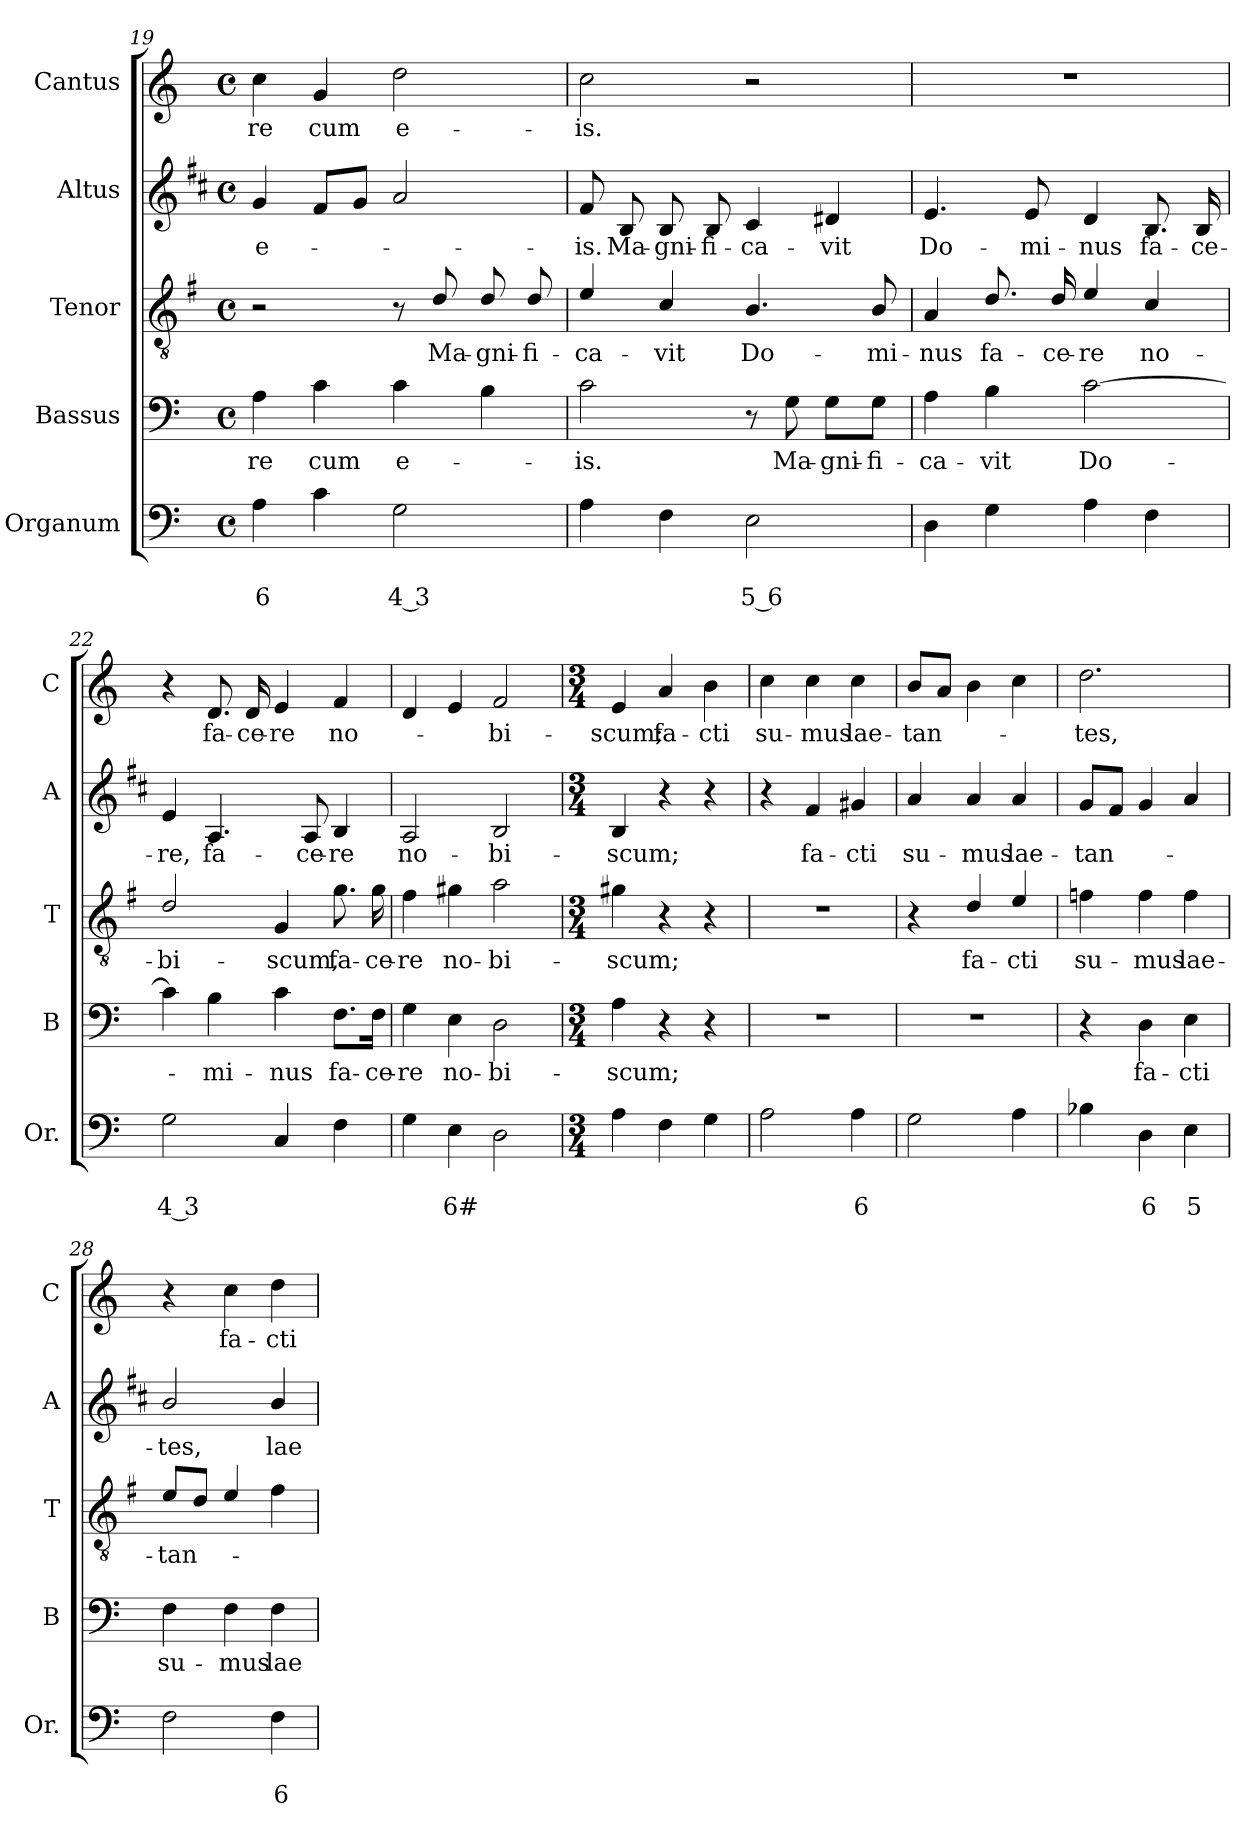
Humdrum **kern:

**kern	**text	**text	**kern	**text	**kern	**text	**kern	**text	**kern	**text
*part5	*part5	*part5	*part4	*part4	*part3	*part3	*part2	*part2	*part1	*part1
*staff5	*staff5	*staff5	*staff4	*staff4	*staff3	*staff3	*staff2	*staff2	*staff1	*staff1
*I"Organum	*	*	*I"Bassus	*	*I"Tenor	*	*I"Altus	*	*I"Cantus	*
*I'Or.	*	*	*I'B	*	*I'T	*	*I'A	*	*I'C	*
*clefF4	*	*	*clefF4	*	*clefGv2	*	*clefG2	*	*clefG2	*
*	*	*	*	*	*ITrd4c7	*	*ITrd1c2	*	*	*
*k[]	*	*	*k[]	*	*k[]	*	*k[]	*	*k[]	*
*C:	*	*	*C:	*	*C:	*	*C:	*	*C:	*
*M4/4	*	*	*M4/4	*	*M4/4	*	*M4/4	*	*M4/4	*
*met(c)	*	*	*met(c)	*	*met(c)	*	*met(c)	*	*met(c)	*
=19	=19	=19	=19	=19	=19	=19	=19	=19	=19	=19
!	!	!LO:LY:b	!	!LO:LY:b	!	!	!	!LO:LY:b	!	!LO:LY:b
4A\	.	6	4A\	-re	2r	.	4f/	e-	4cc\	-re
!	!	!	!	!LO:LY:b	!	!	!	!	!	!LO:LY:b
4c\	.	.	4c\	cum	.	.	8e/L	.	4g/	cum
.	.	.	.	.	.	.	8f/J	.	.	.
!	!	!LO:LY:b	!	!LO:LY:b	!	!	!	!	!	!LO:LY:b
2G\	.	4 3	4c\	e-	8r	.	2g/	.	2dd\	e-
!	!	!	!	!	!	!LO:LY:b	!	!	!	!
.	.	.	.	.	8G/	Ma-	.	.	.	.
!	!	!	!	!	!	!LO:LY:b	!	!	!	!
.	.	.	4B\	.	8G/	-gni-	.	.	.	.
!	!	!	!	!	!	!LO:LY:b	!	!	!	!
.	.	.	.	.	8G/	-fi-	.	.	.	.
=20	=20	=20	=20	=20	=20	=20	=20	=20	=20	=20
!	!	!	!	!LO:LY:b	!	!LO:LY:b	!	!LO:LY:b	!	!LO:LY:b
4A\	.	.	2c\	-is.	4A/	-ca-	8e/	-is.	2cc\	-is.
!	!	!	!	!	!	!	!	!LO:LY:b	!	!
.	.	.	.	.	.	.	8A/	Ma-	.	.
!	!	!	!	!	!	!LO:LY:b	!	!LO:LY:b	!	!
4F\	.	.	.	.	4F/	-vit	8A/	-gni-	.	.
!	!	!	!	!	!	!	!	!LO:LY:b	!	!
.	.	.	.	.	.	.	8A/	-fi-	.	.
!	!	!LO:LY:b	!	!	!	!LO:LY:b	!	!LO:LY:b	!	!
2E\	.	5 6	8r	.	4.E/	Do-	4B/	-ca-	2r	.
!	!	!	!	!LO:LY:b	!	!	!	!	!	!
.	.	.	8G\	Ma-	.	.	.	.	.	.
!	!	!	!	!LO:LY:b	!	!	!	!LO:LY:b	!	!
.	.	.	8G\L	-gni-	.	.	4c#X/	-vit	.	.
!	!	!	!	!LO:LY:b	!	!LO:LY:b	!	!	!	!
.	.	.	8G\J	-fi-	8E/	-mi-	.	.	.	.
=21	=21	=21	=21	=21	=21	=21	=21	=21	=21	=21
!	!	!	!	!LO:LY:b	!	!LO:LY:b	!	!LO:LY:b	!	!
4D\	.	.	4A\	-ca-	4D/	-nus	4.d/	Do-	1r	.
!	!	!	!	!LO:LY:b	!	!LO:LY:b	!	!	!	!
4G\	.	.	4B\	-vit	8.G/	fa-	.	.	.	.
!	!	!	!	!	!	!	!	!LO:LY:b	!	!
.	.	.	.	.	.	.	8d/	-mi-	.	.
!	!	!	!	!	!	!LO:LY:b	!	!	!	!
.	.	.	.	.	16G/	-ce-	.	.	.	.
!	!	!	!	!LO:LY:b	!	!LO:LY:b	!	!LO:LY:b	!	!
4A\	.	.	[2c\	Do-	4A/	-re	4c/	-nus	.	.
!	!	!	!	!	!	!LO:LY:b	!	!LO:LY:b	!	!
4F\	.	.	.	.	4F/	no-	8.A/	fa-	.	.
!	!	!	!	!	!	!	!	!LO:LY:b	!	!
.	.	.	.	.	.	.	16A/	-ce-	.	.
!!LO:LB:g=z
=22	=22	=22	=22	=22	=22	=22	=22	=22	=22	=22
!	!	!LO:LY:b	!	!	!	!LO:LY:b	!	!LO:LY:b	!	!
2G\	.	4 3	4c\]	.	2G/	-bi-	4d/	-re,	4r	.
!	!	!	!	!LO:LY:b	!	!	!	!LO:LY:b	!	!LO:LY:b
.	.	.	4B\	-mi-	.	.	4.G/	fa-	8.d/	fa-
!	!	!	!	!	!	!	!	!	!	!LO:LY:b
.	.	.	.	.	.	.	.	.	16d/	-ce-
!	!	!	!	!LO:LY:b	!	!LO:LY:b	!	!	!	!LO:LY:b
4C/	.	.	4c\	-nus	4C/	-scum,	.	.	4e/	-re
!	!	!	!	!	!	!	!	!LO:LY:b	!	!
.	.	.	.	.	.	.	8G/	-ce-	.	.
!	!	!	!	!LO:LY:b	!	!LO:LY:b	!	!LO:LY:b	!	!LO:LY:b
4F\	.	.	8.F\L	fa-	8.c\	fa-	4A/	-re	4f/	no-
!	!	!	!	!LO:LY:b	!	!LO:LY:b	!	!	!	!
.	.	.	16F\Jk	-ce-	16c\	-ce-	.	.	.	.
=23	=23	=23	=23	=23	=23	=23	=23	=23	=23	=23
!	!	!	!	!LO:LY:b	!	!LO:LY:b	!	!LO:LY:b	!	!
4G\	.	.	4G\	-re	4B\	-re	2G/	no-	4d/	.
!	!	!LO:LY:b	!	!LO:LY:b	!	!LO:LY:b	!	!	!	!
4E\	.	6#	4E\	no-	4c#X\	no-	.	.	4e/	.
!	!	!	!	!LO:LY:b	!	!LO:LY:b	!	!LO:LY:b	!	!LO:LY:b
2D\	.	.	2D\	-bi-	2d\	-bi-	2A/	-bi-	2f/	-bi-
=24	=24	=24	=24	=24	=24	=24	=24	=24	=24	=24
*M3/4	*	*	*M3/4	*	*M3/4	*	*M3/4	*	*M3/4	*
!	!	!	!	!LO:LY:b	!	!LO:LY:b	!	!LO:LY:b	!	!LO:LY:b
4A\	.	.	4A\	-scum;	4c#X\	-scum;	4A/	-scum;	4e/	-scum;
!	!	!	!	!	!	!	!	!	!	!LO:LY:b
4F\	.	.	4r	.	4r	.	4r	.	4a/	fa-
!	!	!	!	!	!	!	!	!	!	!LO:LY:b
4G\	.	.	4r	.	4r	.	4r	.	4b\	-cti
=25	=25	=25	=25	=25	=25	=25	=25	=25	=25	=25
!	!	!	!	!	!	!	!	!	!	!LO:LY:b
2A\	.	.	2.r	.	2.r	.	4r	.	4cc\	su-
!	!	!	!	!	!	!	!	!LO:LY:b	!	!LO:LY:b
.	.	.	.	.	.	.	4e/	fa-	4cc\	-mus
!	!	!LO:LY:b	!	!	!	!	!	!LO:LY:b	!	!LO:LY:b
4A\	.	6	.	.	.	.	4f#X/	-cti	4cc\	lae-
=26	=26	=26	=26	=26	=26	=26	=26	=26	=26	=26
!	!	!	!	!	!	!	!	!LO:LY:b	!	!LO:LY:b
2G\	.	.	2.r	.	4r	.	4g/	su-	8b/L	-tan-
.	.	.	.	.	.	.	.	.	8a/J	.
!	!	!	!	!	!	!LO:LY:b	!	!LO:LY:b	!	!
.	.	.	.	.	4G/	fa-	4g/	-mus	4b\	.
!	!	!	!	!	!	!LO:LY:b	!	!LO:LY:b	!	!
4A\	.	.	.	.	4A/	-cti	4g/	lae-	4cc\	.
=27	=27	=27	=27	=27	=27	=27	=27	=27	=27	=27
!	!	!	!	!	!	!LO:LY:b	!	!LO:LY:b	!	!LO:LY:b
4B-X\	.	.	4r	.	4B-X\	su-	8f/L	-tan-	2.dd\	-tes,
.	.	.	.	.	.	.	8e/J	.	.	.
!	!	!LO:LY:b	!	!LO:LY:b	!	!LO:LY:b	!	!	!	!
4D\	.	6	4D\	fa-	4B-\	-mus	4f/	.	.	.
!	!	!LO:LY:b	!	!LO:LY:b	!	!LO:LY:b	!	!	!	!
4E\	.	5	4E\	-cti	4B-\	lae-	4g/	.	.	.
=28	=28	=28	=28	=28	=28	=28	=28	=28	=28	=28
!	!	!	!	!LO:LY:b	!	!LO:LY:b	!	!LO:LY:b	!	!
2F\	.	.	4F\	su-	8A/L	-tan-	2a/	-tes,	4r	.
.	.	.	.	.	8G/J	.	.	.	.	.
!	!	!	!	!LO:LY:b	!	!	!	!	!	!LO:LY:b
.	.	.	4F\	-mus	4A/	.	.	.	4cc\	fa-
!	!	!LO:LY:b	!	!LO:LY:b	!	!	!	!LO:LY:b	!	!LO:LY:b
4F\	.	6	4F\	lae-	4B\	.	4a/	lae-	4dd\	-cti
=	=	=	=	=	=	=	=	=	=	=
*-	*-	*-	*-	*-	*-	*-	*-	*-	*-	*-
